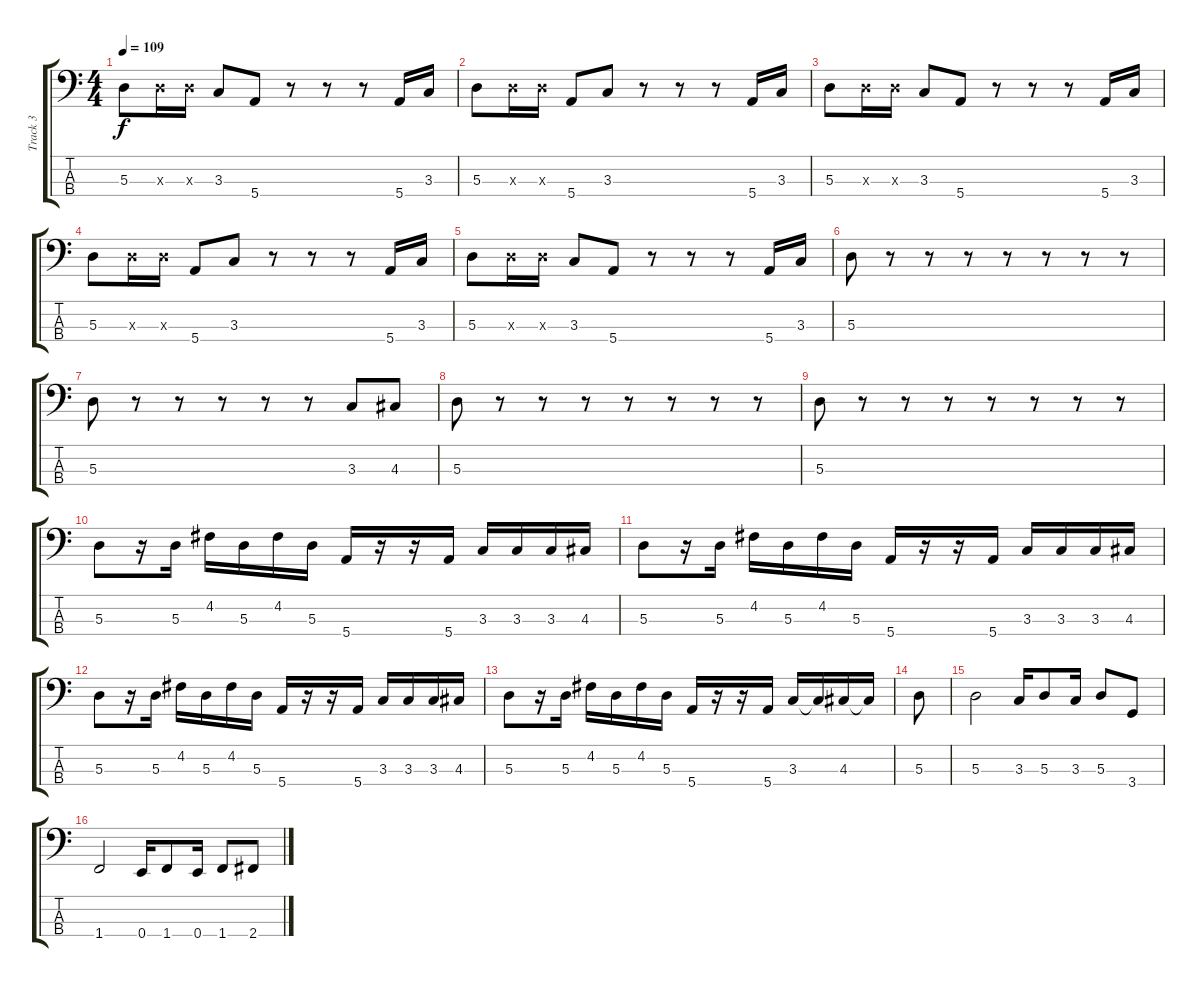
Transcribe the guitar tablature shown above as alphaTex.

\track ("Track 3" "Track 3") {instrument electricbassfinger}
\staff {score tabs}
\tuning (G2 D2 A1 E1) {hide}
\ts (4 4)
\tempo 109
\clef f4
\ks c
5.3.8{dy f} 5.3{x}.16 5.3{x}.16 3.3.8 5.4.8 r.8 r.8 r.8 5.4.16 3.3.16 |
5.3.8 5.3{x}.16 5.3{x}.16 5.4.8 3.3.8 r.8 r.8 r.8 5.4.16 3.3.16 |
5.3.8 5.3{x}.16 5.3{x}.16 3.3.8 5.4.8 r.8 r.8 r.8 5.4.16 3.3.16 |
5.3.8 5.3{x}.16 5.3{x}.16 5.4.8 3.3.8 r.8 r.8 r.8 5.4.16 3.3.16 |
5.3.8 5.3{x}.16 5.3{x}.16 3.3.8 5.4.8 r.8 r.8 r.8 5.4.16 3.3.16 |
5.3.8 r.8 r.8 r.8 r.8 r.8 r.8 r.8 |
5.3.8 r.8 r.8 r.8 r.8 r.8 3.3.8 4.3.8 |
5.3.8 r.8 r.8 r.8 r.8 r.8 r.8 r.8 |
5.3.8 r.8 r.8 r.8 r.8 r.8 r.8 r.8 |
5.3.8 r.16 5.3.16 4.2.16 5.3.16 4.2.16 5.3.16 5.4.16 r.16 r.16 5.4.16 3.3.16 3.3.16 3.3.16 4.3.16 |
5.3.8 r.16 5.3.16 4.2.16 5.3.16 4.2.16 5.3.16 5.4.16 r.16 r.16 5.4.16 3.3.16 3.3.16 3.3.16 4.3.16 |
5.3.8 r.16 5.3.16 4.2.16 5.3.16 4.2.16 5.3.16 5.4.16 r.16 r.16 5.4.16 3.3.16 3.3.16 3.3.16 4.3.16 |
5.3.8 r.16 5.3.16 4.2.16 5.3.16 4.2.16 5.3.16 5.4.16 r.16 r.16 5.4.16 3.3.16 3.3{t}.16 4.3.16 4.3{t}.16 |
5.3.8 |
5.3.2 3.3.16 5.3.8 3.3.16 5.3.8 3.4.8 |
1.4.2 0.4.16 1.4.8 0.4.16 1.4.8 2.4.8
